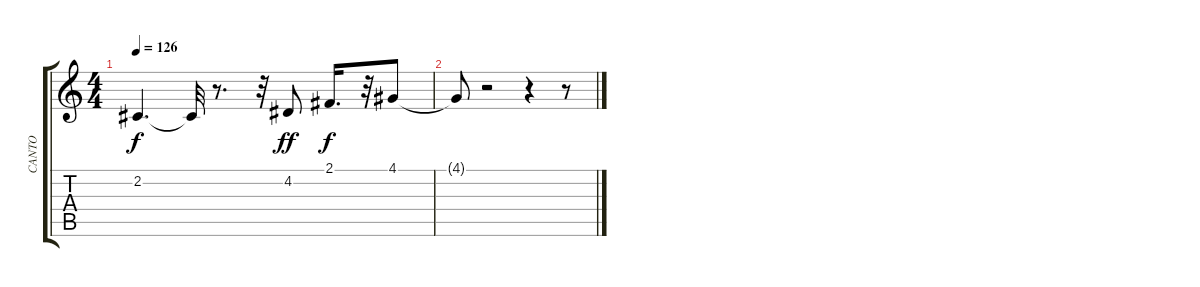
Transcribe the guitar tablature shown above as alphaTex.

\track ("CANTO" "CANTO") {instrument electricgrandpiano}
\staff {score tabs}
\tuning (E4 B3 G3 D3 A2 E2) {hide}
\ts (4 4)
\tempo 126
\clef g2
\ks c
2.2{t}.4{d dy f} 2.2{t}.32 r.8{d} r.32 4.2.8{dy ff} 2.1.16{d dy f} r.32 4.1.8 |
4.1{t}.8 r.2 r.4 r.8
